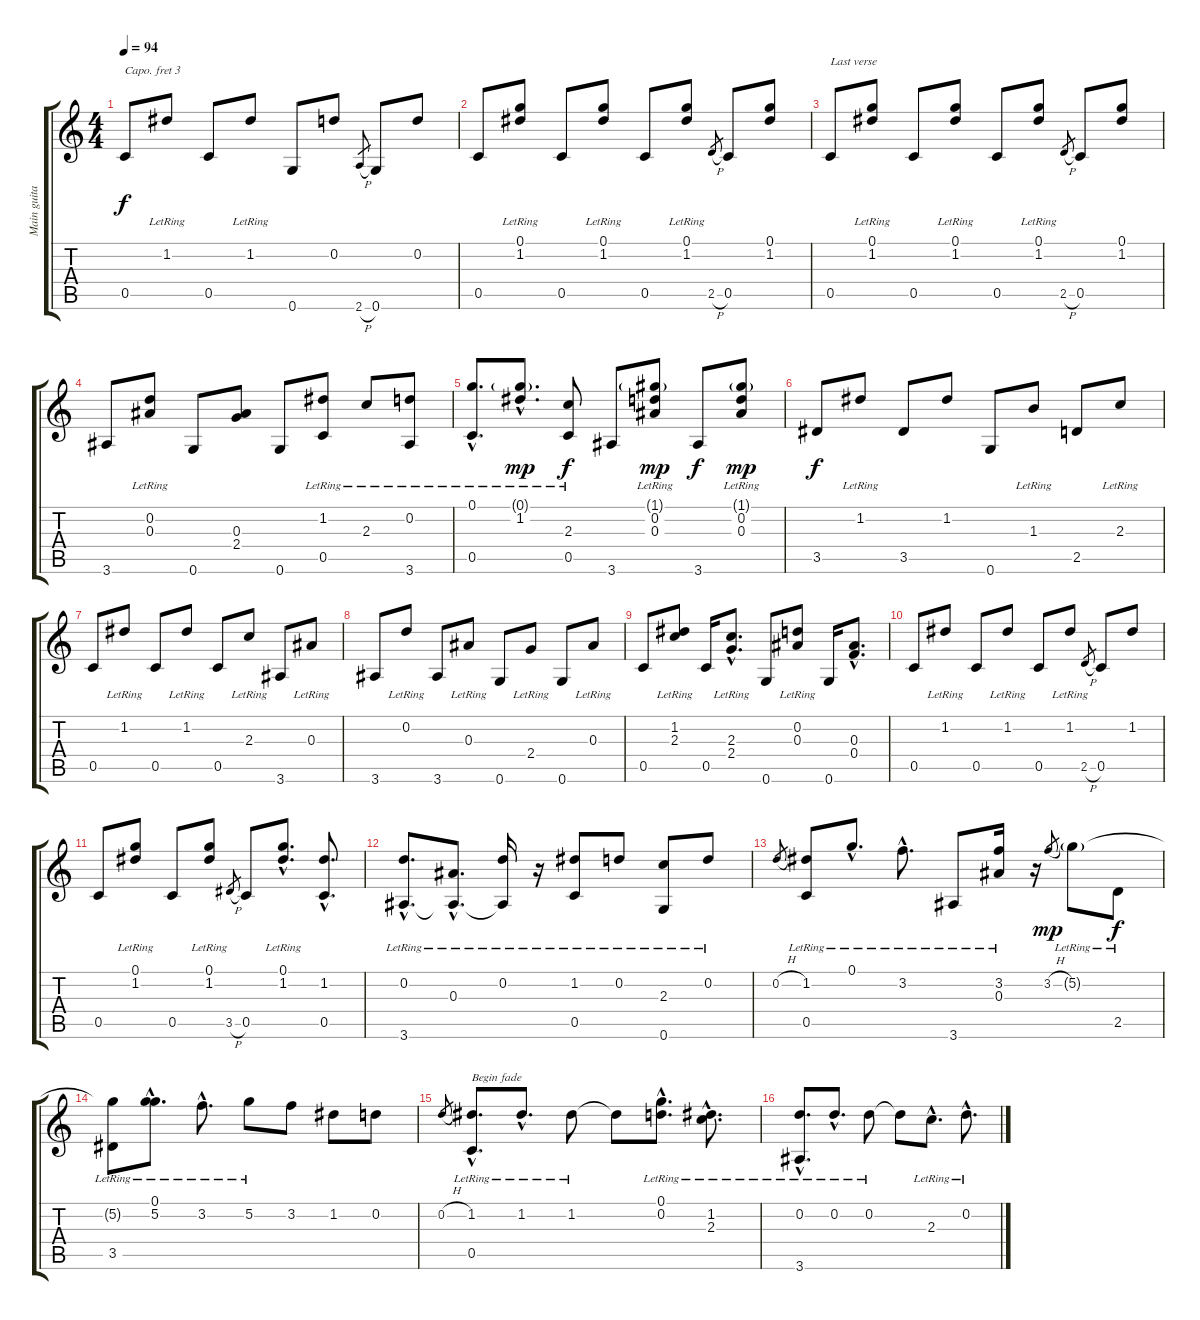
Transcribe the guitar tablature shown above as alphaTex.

\track ("Main guitar" "Main guita") {instrument acousticguitarnylon}
\staff {score tabs}
\capo 3
\tuning (E4 B3 G3 D3 A2 E2) {hide}
\ts (4 4)
\tempo 94
\clef g2
\ks c
0.5.8{dy f} 1.2{lr}.8 0.5.8 1.2{lr}.8 0.6.8 0.2.8 2.6{h}.8{gr} 0.6.8 0.2.8 |
0.5.8 (0.1{lr} 1.2{lr}).8 0.5.8 (0.1{lr} 1.2{lr}).8 0.5.8 (0.1{lr} 1.2{lr}).8 2.5{h}.8{gr} 0.5.8 (0.1 1.2).8 |
0.5.8{txt "Last verse"} (0.1{lr} 1.2{lr}).8 0.5.8 (0.1{lr} 1.2{lr}).8 0.5.8 (0.1{lr} 1.2{lr}).8 2.5{h}.8{gr} 0.5.8 (0.1 1.2).8 |
3.6.8 (0.2{lr} 0.3).8 0.6.8 (0.3 2.4).8 0.6.8 (1.2{lr} 0.5).8 2.3{lr}.8 (0.2{lr} 3.6).8 |
(0.1{hac lr} 0.5{hac}).8{d} (0.1{g hac} 1.2{hac lr}).8{d dy mp} (2.3{lr} 0.5).8{dy f} 3.6.8 (1.1{g} 0.2{lr} 0.3{lr}).8{dy mp} 3.6.8{dy f} (1.1{g} 0.2{lr} 0.3{lr}).8{dy mp} |
3.5.8{dy f} 1.2{lr}.8 3.5.8 1.2.8 0.6.8 1.3{lr}.8 2.5.8 2.3{lr}.8 |
0.5.8 1.2{lr}.8 0.5.8 1.2{lr}.8 0.5.8 2.3{lr}.8 3.6.8 0.3{lr}.8 |
3.6.8 0.2{lr}.8 3.6.8 0.3{lr}.8 0.6.8 2.4{lr}.8 0.6.8 0.3{lr}.8 |
0.5.8 (1.2{lr} 2.3{lr}).8 0.5.16 (2.3{hac lr} 2.4{hac lr}).8{d} 0.6.8 (0.2{lr} 0.3{lr}).8 0.6.16 (0.3{hac} 0.4{hac}).8{d} |
0.5.8 1.2{lr}.8 0.5.8 1.2{lr}.8 0.5.8 1.2{lr}.8 2.5{h}.8{gr} 0.5.8 1.2.8 |
0.5.8 (0.1{lr} 1.2{lr}).8 0.5.8 (0.1{lr} 1.2{lr}).8 3.5{h}.8{gr} 0.5.8 (0.1{hac lr} 1.2{hac lr}).8{d} (1.2{hac} 0.5{hac}).8{d} |
(0.2{hac lr} 3.6{hac}).8{d} (0.3{hac lr} 3.6{hac t}).8{d} (0.2{lr} 3.6{t}).16 r.16 (1.2{lr} 0.5).8 0.2{lr}.8 (2.3{lr} 0.6).8 0.2{lr}.8 |
0.2{h}.8{gr} (1.2{lr} 0.5).8 0.1{hac lr}.8{d} 3.2{hac lr}.8{d} 3.6{lr}.8 (3.2{lr} 0.3).16 r.16 3.2{h}.8{gr dy mp} 5.2{g lr}.8 2.5{lr}.8{dy f} |
(5.2{t} 3.5{lr}).8{volume 14} (0.1{hac lr} 5.2{hac}).8{d} 3.2{hac lr}.8{d} 5.2{lr}.8 3.2.8 1.2.8 0.2.8 |
0.2{h}.8{gr} (1.2{hac lr} 0.5{hac lr}).8{d txt "Begin fade" volume 14} 1.2{hac lr}.8{d} 1.2{lr}.8 1.2{t}.8 (0.1{hac lr} 0.2{hac lr}).8{d} (1.2{hac lr} 2.3{hac lr}).8{d} |
(0.2{hac lr} 3.6{hac lr}).8{d volume 12} 0.2{hac lr}.8{d} 0.2{lr}.8 0.2{t}.8 2.3{hac lr}.8{d} 0.2{hac lr}.8{d}
